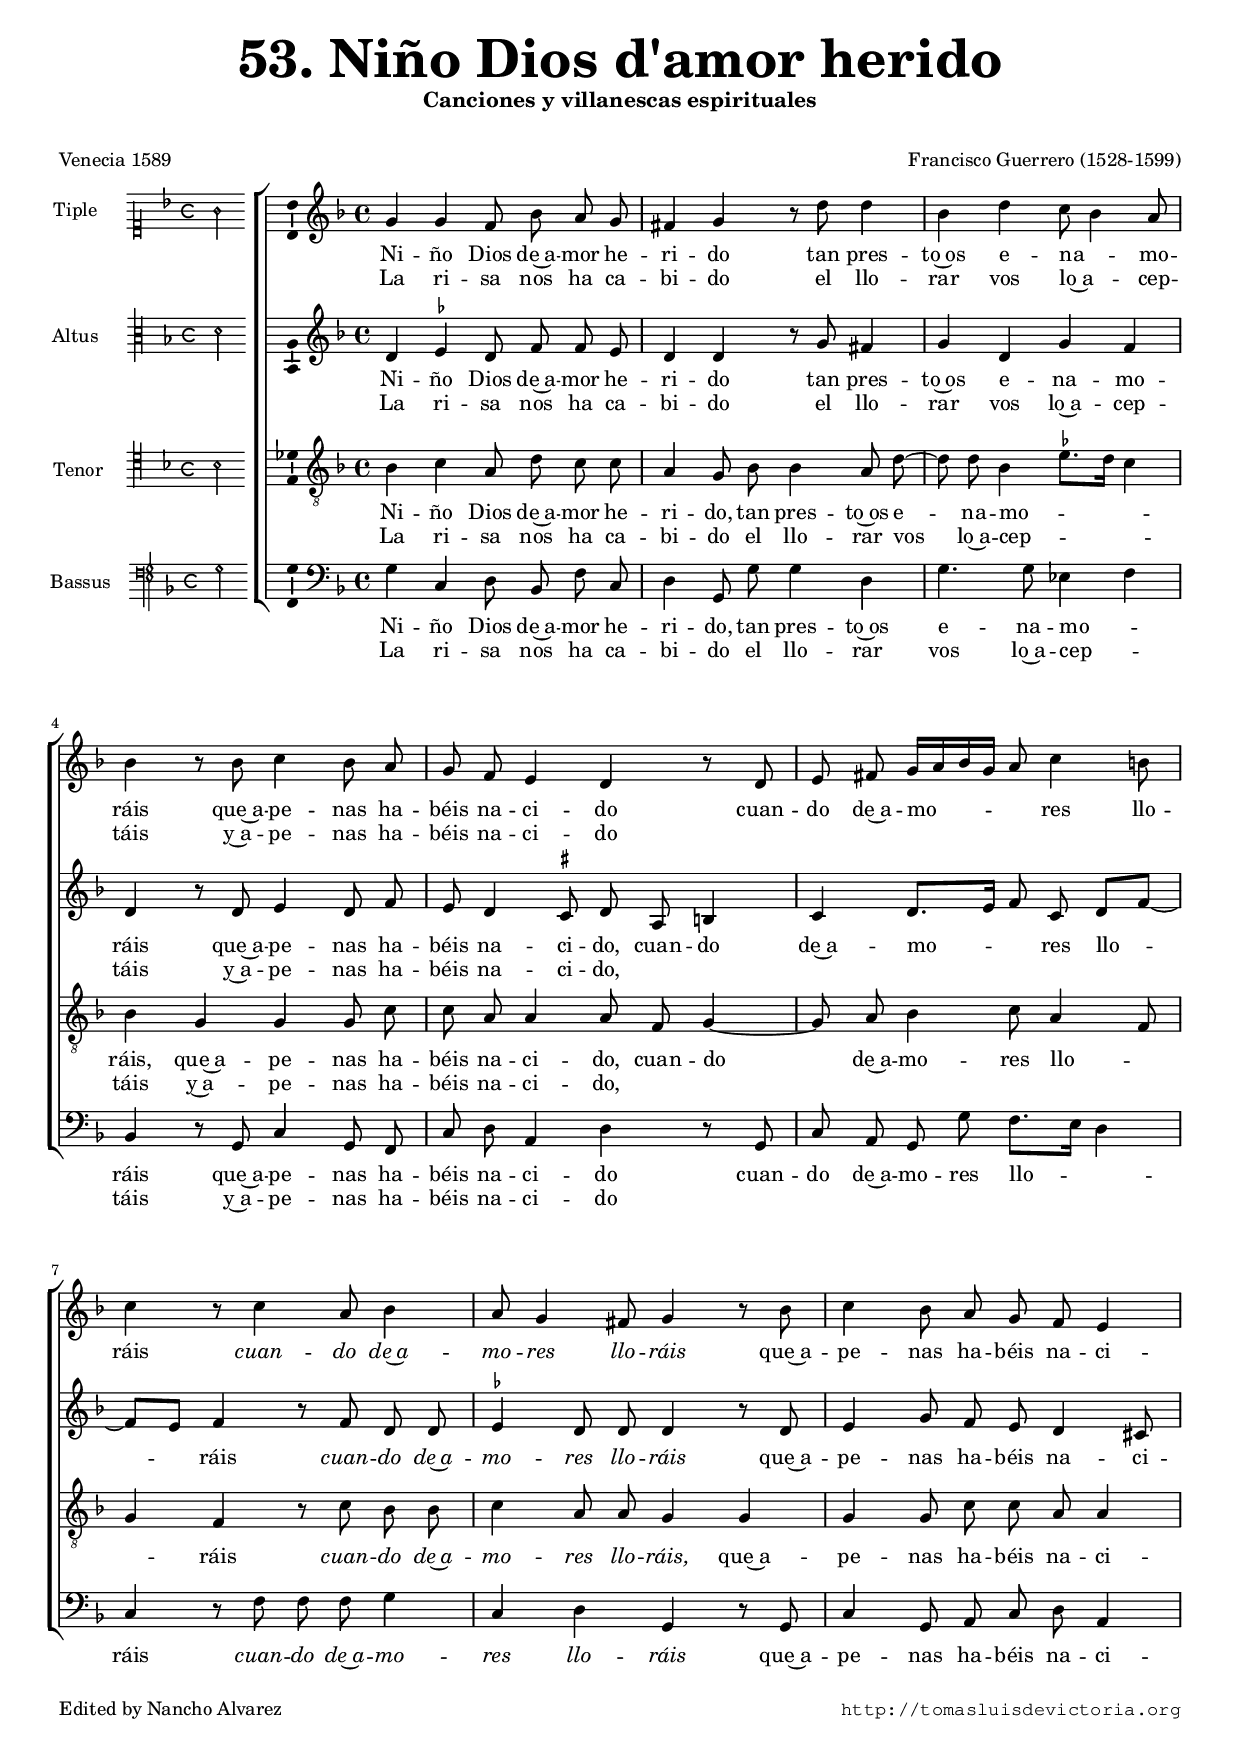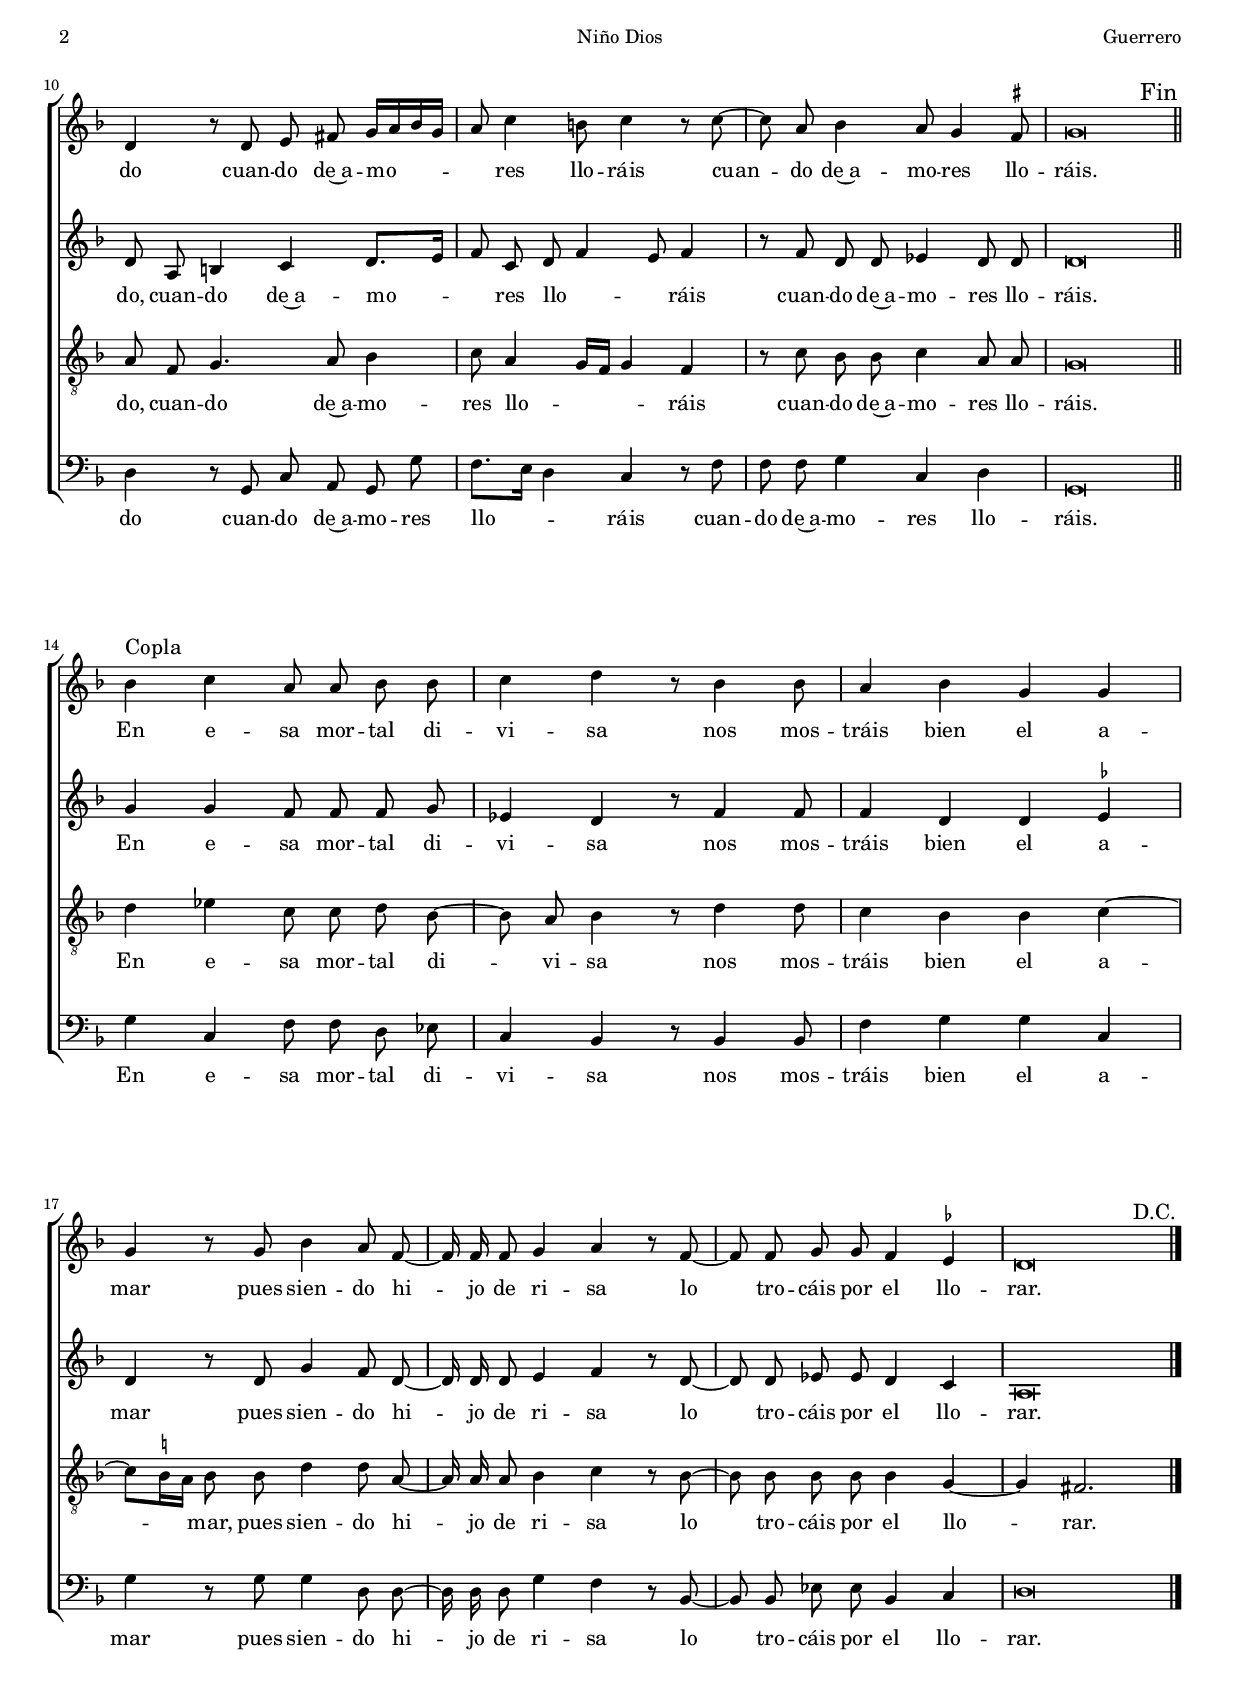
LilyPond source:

\version "2.18.0"

#(set-default-paper-size "a4")
#(set-global-staff-size 16.4)
#(ly:set-option 'point-and-click #f)
%mobile -s14.5 -i3.0

italicas=\override LyricText.font-shape = #'italic
rectas=\override LyricText.font-shape = #'upright
ss=\once \set suggestAccidentals = ##t
incipitwidth = 20

htitle="Niño Dios"
hcomposer="Guerrero"

\header {
	title=\markup{\fontsize #5 "53. Niño Dios d'amor herido"}
	subtitle=\markup{"Canciones y villanescas espirituales" }
	subsubtitle=\markup{\null \vspace #1 }
	composer="Francisco Guerrero (1528-1599)"
        pdfauthor=\composer
	%opus="(-)"
	poet=\markup{"Venecia 1589"}
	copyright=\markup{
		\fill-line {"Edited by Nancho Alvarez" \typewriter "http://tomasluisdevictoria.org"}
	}
%	tagline=""
}

global={\key f \major \time 4/4  \skip 1*13 \bar "||" \break
					\skip 1*7 \bar "|."
}

cantus={
	g'4 g' f'8 bes' a' g' |
	fis'4 g' r8 d'' d''4 |
	bes' d'' c''8 bes'4 a'8 |
	bes'4 r8 bes' c''4 bes'8 a' |
%5
	g' f' e'4 d' r8 d' |
	e' fis'  g'16[ a' bes' g'] a'8 c''4 b'8 |
	c''4 r8 c''4 a'8 bes'4 |
	a'8 g'4 fis'8 g'4 r8 bes' |
	c''4 bes'8 a' g' f' e'4 |
%10
	d' r8 d' e' fis'  g'16[ a' bes' g'] |
	a'8 c''4 b'8 c''4 r8 c'' ~ |
	c'' a' bes'4 a'8 g'4 \ss fis'8 |
	g'\breve*1/2 |
	\override Score.TimeSignature.break-visibility = #end-of-line-invisible
        \override Score.RehearsalMark.self-alignment-X = #right
        \override Score.RehearsalMark.break-visibility =#begin-of-line-invisible
        \mark \markup{"Fin"}
        \once \override Score.TextScript.padding = #1.0
        s4*0^\markup{\larger "Copla"}

	bes'4 c'' a'8 a' bes' bes' |
%15
	c''4 d'' r8 bes'4 bes'8 | 
	a'4 bes' g' g' |
	g' r8 g' bes'4 a'8 f' ~ | 
	f'16 f' f'8 g'4 a' r8 f' ~ |
	f' f' g' g' f'4 \ss ees' |
%20
	d'\breve*1/2
	\mark \markup{\smaller "D.C."}
}

altus={
	d'4 \ss ees' d'8 f' f' ees' |
	d'4 d' r8 g' fis'4 |
	g' d' g' f' |
	d' r8 d' e'4 d'8 f' |
%5
	e' d'4 \ss cis'8 d' a b4 |
	c'  d'8.[ e'16] f'8 c'  d'[ f'] ~ |
	 f'[ e'] f'4 r8 f' d' d' |
	\ss ees'4 d'8 d' d'4 r8 d' |
	e'4 g'8 f' e' d'4 cis'8 |
%10
	d' a b4 c'  d'8.[ e'16] |
	f'8 c' d' f'4 e'8 f'4 |
	r8 f' d' d' ees'4 d'8 d' |
	d'\breve*1/2 |
	g'4 g' f'8 f' f' g' |
%15
	ees'4 d' r8 f'4 f'8 |
	f'4 d' d' \ss ees' |
	d' r8 d' g'4 f'8 d' ~ |
	d'16 d' d'8 e'4 f' r8 d' ~ |
	d' d' ees' ees' d'4 c' |
%20
	a\breve*1/2
}

tenor={
	bes4 c' a8 d' c' c' |
	a4 g8 bes bes4 a8 d' ~ |
	d' d' bes4  \ss ees'8.[ d'16] c'4 |
	bes g g g8 c' |
%5
	c' a a4 a8 f g4 ~ |
	g8 a bes4 c'8 a4 f8 |
	g4 f r8 c' bes bes |
	c'4 a8 a g4 g |
	g g8 c' c' a a4 |
%10
	a8 f g4. a8 bes4 |
	c'8 a4  g16[ f] g4 f |
	r8 c' bes bes c'4 a8 a |
	g\breve*1/2 |
	d'4 ees' c'8 c' d' bes ~ |
%15
	bes a bes4 r8 d'4 d'8 |
	c'4 bes bes c' ~ |
	 c'8[ \ss b16 a] b8 b d'4 d'8 a ~ |
	a16 a a8 bes4 c' r8 bes ~ |
	bes bes bes bes bes4 g ~ |
%20
	g fis2. %\breve*3/8
}

bassus={
	g4 c d8 bes, f c |
	d4 g,8 g g4 d |
	g4. g8 ees4 f |
	bes, r8 g, c4 g,8 f, |
%5
	c d a,4 d r8 g, |
	c a, g, g  f8.[ e16] d4 |
	c r8 f f f g4 |
	c d g, r8 g, |
	c4 g,8 a, c d a,4 |
%10
	d r8 g, c a, g, g |
	 f8.[ e16] d4 c r8 f |
	f f g4 c d |
	g,\breve*1/2 |
	g4 c f8 f d ees |
%15
	c4 bes, r8 bes,4 bes,8 |
	f4 g g c |
	g r8 g g4 d8 d ~ |
	d16 d d8 g4 f r8 bes, ~ |
	bes, bes, ees ees bes,4 c |
%20
	d\breve*1/2
}

textocantus=\lyricmode{
Ni -- ño Dios de~a -- mor he -- ri -- do
tan pres -- to~os e -- na -- _ mo -- ráis
que~a -- pe -- nas ha -- béis na -- ci -- do
cuan -- do de~a -- mo -- _ _ _ _ res llo -- ráis
\italicas
cuan -- do de~a -- mo -- res llo -- ráis
\rectas
que~a -- pe -- nas ha -- béis na -- ci -- do
cuan -- do de~a -- mo -- _ _ _ _ res llo -- ráis
cuan -- _ do de~a -- mo -- res llo -- ráis.
En e -- sa mor -- tal di -- vi -- sa
nos mos -- tráis bien el a -- mar
pues sien -- do hi -- _ jo de ri -- sa
lo _ tro -- cáis por el llo -- rar.
}
textocantusb=\lyricmode{
La ri -- sa nos ha ca -- bi -- do
el llo -- rar vos lo~a -- _ cep -- táis
y~a -- pe -- nas ha -- béis na -- ci -- do
}

textoaltus=\lyricmode{
Ni -- ño Dios de~a -- mor he -- ri -- do
tan pres -- to~os e -- na -- mo -- ráis
que~a -- pe -- nas ha -- béis na -- ci -- do,
cuan -- do de~a -- mo -- _ _ res llo -- _ _ _ ráis
\italicas
cuan -- do de~a -- mo -- res llo -- ráis
\rectas
que~a -- pe -- nas ha -- béis na -- ci -- do,
cuan -- do de~a -- mo -- _ _ res llo -- _ _ ráis
cuan -- do de~a -- mo -- res llo -- ráis.
En e -- sa mor -- tal di -- vi -- sa
nos mos -- tráis bien el a -- mar
pues sien -- do hi -- _ jo de ri -- sa
lo _ tro -- cáis por el llo -- rar.
}
textoaltusb=\lyricmode{
La ri -- sa nos ha ca -- bi -- do
el llo -- rar vos lo~a -- cep -- táis
y~a -- pe -- nas ha -- béis na -- ci -- do,
}

textotenor=\lyricmode{
Ni -- ño Dios de~a -- mor he -- ri -- do,
tan pres -- to~os e -- _ na -- mo -- _ _ _ ráis,
que~a -- pe -- nas ha -- béis na -- ci -- do,
cuan -- do _ de~a -- mo -- res llo -- _ _ ráis
\italicas
cuan -- do de~a -- mo -- res llo -- ráis,
\rectas
que~a -- pe -- nas ha -- béis na -- ci -- do,
cuan -- do de~a -- mo -- res llo -- _ _ _ ráis
cuan -- do de~a -- mo -- res llo -- ráis.
En e -- sa mor -- tal di -- _ vi -- sa
nos mos -- tráis bien el a -- _ _ _ mar,
pues sien -- do hi -- _ jo de ri -- sa
lo _ tro -- cáis por el llo -- _ rar.
}
textotenorb=\lyricmode{
La ri -- sa nos ha ca -- bi -- do
el llo -- rar vos _ lo~a -- cep -- _ _ _ táis
y~a -- pe -- nas ha -- béis na -- ci -- do,
}

textobassus=\lyricmode{
Ni -- ño Dios de~a -- mor he -- ri -- do,
tan pres -- to~os e -- na -- mo -- _ ráis
que~a -- pe -- nas ha -- béis na -- ci -- do
cuan -- do de~a -- mo -- res llo -- _ _ ráis
\italicas
cuan -- do de~a -- mo -- res llo -- ráis
\rectas
que~a -- pe -- nas ha -- béis na -- ci -- do
cuan -- do de~a -- mo -- res llo -- _ _ ráis
cuan -- do de~a -- mo -- res llo -- ráis.
En e -- sa mor -- tal di -- vi -- sa
nos mos -- tráis bien el a -- mar
pues sien -- do hi -- _ jo de ri -- sa
lo _ tro -- cáis por el llo -- rar.
}
textobassusb=\lyricmode{
La ri -- sa nos ha ca -- bi -- do
el llo -- rar vos lo~a -- cep -- _ táis
y~a -- pe -- nas ha -- béis na -- ci -- do
}


incipitcantus=\markup{
	\score{
		{ 
		\set Staff.instrumentName="Tiple     "
		\override NoteHead.style = #'neomensural
		\override Rest.style = #'neomensural
		\override Staff.TimeSignature.style = #'neomensural
		\cadenzaOn 
		\clef "petrucci-c1"
		\key f \major
		\time 4/4
		g'2
		} 
	\layout {
		\context {\Voice
			\remove Ligature_bracket_engraver
			\consists Mensural_ligature_engraver
		}
		line-width=\incipitwidth
		indent = 0
	}
	}
}

incipitaltus=\markup{
	\score{
		{ 
		\set Staff.instrumentName="Altus     "
		\override NoteHead.style = #'neomensural
		\override Rest.style = #'neomensural
		\override Staff.TimeSignature.style = #'neomensural
		\cadenzaOn 
		\clef "petrucci-c3"
		\key f \major
		\time 4/4
		d'2
		} 
	\layout {
		\context {\Voice
			\remove Ligature_bracket_engraver
			\consists Mensural_ligature_engraver
		}
		line-width=\incipitwidth
		indent = 0
	}
	}
}

incipittenor=\markup{
	\score{
		{ 
		\set Staff.instrumentName="Tenor    "
		\override NoteHead.style = #'neomensural 
		\override Rest.style = #'neomensural
		\override Staff.TimeSignature.style = #'neomensural
		\cadenzaOn 
		\clef "petrucci-c4"
		\key f \major
		\time 4/4
		bes2
		} 
	\layout {
		\context {\Voice
			\remove Ligature_bracket_engraver
			\consists Mensural_ligature_engraver
		}
		line-width=\incipitwidth
		indent=0
	}
	}
}

incipitbassus=\markup{
	\score{
		{ 
		\set Staff.instrumentName="Bassus   "
		\override NoteHead.style = #'neomensural 
		\override Rest.style = #'neomensural
		\override Staff.TimeSignature.style = #'neomensural
		\cadenzaOn 
		\clef "petrucci-f4"
		\key f \major
		\time 4/4
		g2
		} 
	\layout {
		\context {\Voice
			\remove Ligature_bracket_engraver
			\consists Mensural_ligature_engraver
		}
		line-width=\incipitwidth
		indent=0
	}
	}
}


\score {\transpose c' c'{
\new ChoirStaff<<

	\new Staff <<\global
	\new Voice="v1" {
		\set Staff.instrumentName=\incipitcantus
		\clef "treble"
		\cantus }
	\new Lyrics \lyricsto "v1" {\textocantus }
	\new Lyrics \lyricsto "v1" {\textocantusb }
	>>

	\new Staff <<\global
	\new Voice="v2" {
		\set Staff.instrumentName=\incipitaltus
		\clef "treble"
		\altus }
	\new Lyrics \lyricsto "v2" {\textoaltus }
	\new Lyrics \lyricsto "v2" {\textoaltusb }
	>>
	
	\new Staff <<\global
	\new Voice="v3" {
		\set Staff.instrumentName=\incipittenor
		\clef "G_8"
		\tenor }
	\new Lyrics \lyricsto "v3" {\textotenor }
	\new Lyrics \lyricsto "v3" {\textotenorb }
	>>

	\new Staff <<\global
	\new Voice="v4" {
		\set Staff.instrumentName=\incipitbassus
		\clef "bass"
		\bassus }
	\new Lyrics \lyricsto "v4" {\textobassus }
	\new Lyrics \lyricsto "v4" {\textobassusb }
	>>

>>

	}%transpose

\layout{ 
	\context {\Lyrics 
		\override VerticalAxisGroup.staff-affinity = #UP
		\override VerticalAxisGroup.nonstaff-relatedstaff-spacing =
			#'((basic-distance . 0) (minimum-distance . 0) (padding . 1))
		\override LyricText.font-size = #1.2
		\override LyricHyphen.minimum-distance = #0.5
	}
	\context {\Score 
		tempoHideNote = ##t
		\override BarNumber.padding = #2 
	}
	\context {\Voice 
		melismaBusyProperties = #'()
		autoBeaming = ##f
	}
	\context {\Staff 
                %\RemoveEmptyStaves
                %\override VerticalAxisGroup.remove-first = ##t
		\override VerticalAxisGroup.staff-staff-spacing =
			#'((basic-distance . 11) (minimum-distance . 0) (padding . 1))
		\consists Ambitus_engraver 
		\override LigatureBracket.padding = #1
	}
}

%\midi { \mtempo }

}


\paper{
	evenHeaderMarkup=\markup  \fill-line { \fromproperty #'page:page-number-string \htitle \hcomposer }
	oddHeaderMarkup= \markup  \fill-line { \on-the-fly #not-first-page \hcomposer \on-the-fly #not-first-page \htitle \on-the-fly #not-first-page \fromproperty #'page:page-number-string }
	%system-count=20
	%page-count = 8
        systems-per-page = 3
	ragged-last-bottom = ##f
	indent=3.5\cm
	system-system-spacing =
	#'((basic-distance . 20) (minimum-distance . 0) (padding . 5))
	top-system-spacing = % header
	#'((basic-distance . 9) (minimum-distance . 0) (padding . 0))
	last-bottom-spacing = % footer
	#'((basic-distance . 12) (minimum-distance . 0) (padding . 0))
	markup-system-spacing.padding = #1.5
}
